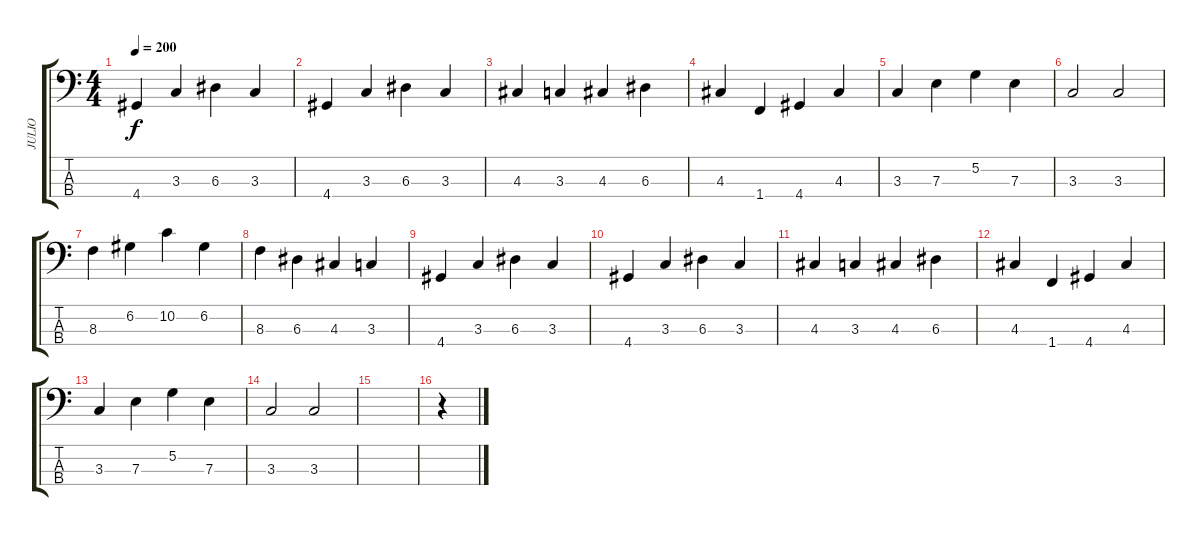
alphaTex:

\track ("JULIO" "JULIO") {instrument acousticbass}
\staff {score tabs}
\tuning (G2 D2 A1 E1) {hide}
\ts (4 4)
\tempo 200
\clef f4
\ks c
4.4.4{dy f} 3.3.4 6.3.4 3.3.4 |
4.4.4 3.3.4 6.3.4 3.3.4 |
4.3.4 3.3.4 4.3.4 6.3.4 |
4.3.4 1.4.4 4.4.4 4.3.4 |
3.3.4 7.3.4 5.2.4 7.3.4 |
3.3.2 3.3.2 |
8.3.4 6.2.4 10.2.4 6.2.4 |
8.3.4 6.3.4 4.3.4 3.3.4 |
4.4.4 3.3.4 6.3.4 3.3.4 |
4.4.4 3.3.4 6.3.4 3.3.4 |
4.3.4 3.3.4 4.3.4 6.3.4 |
4.3.4 1.4.4 4.4.4 4.3.4 |
3.3.4 7.3.4 5.2.4 7.3.4 |
3.3.2 3.3.2 |
|
r.4
